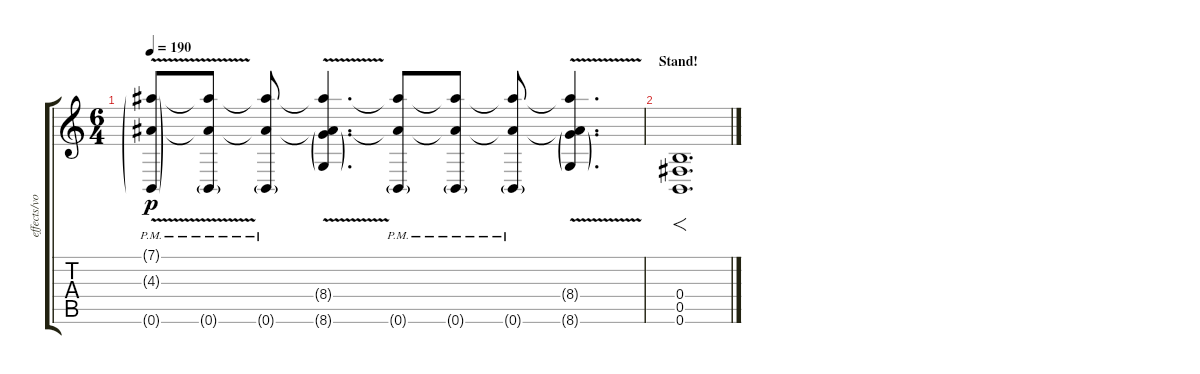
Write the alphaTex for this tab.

\track ("effects/vocals" "effects/vo") {instrument electricguitarjazz}
\staff {score tabs}
\tuning (Eb4 B3 Gb3 B2 Gb2 B1) {hide}
\ts (6 4)
\tempo 190
\clef g2
\ks c
(7.1{v g} 4.3{v g} 0.6{g pm}).8{dy p} (7.1{t} 4.3{t} 0.6{g pm}).8 (7.1{t} 4.3{t} 0.6{g pm}).8 (7.1{t} 4.3{t} 8.4{v g} 8.6{v g}).4{d} (7.1{t} 4.3{t} 0.6{g pm}).8 (7.1{t} 4.3{t} 0.6{g pm}).8 (7.1{t} 4.3{t} 0.6{g pm}).8 (7.1{t} 4.3{t} 8.4{v g} 8.6{v g}).4{d} |
\section ("" "Stand!")
(0.4 0.5 0.6).1{f d}
